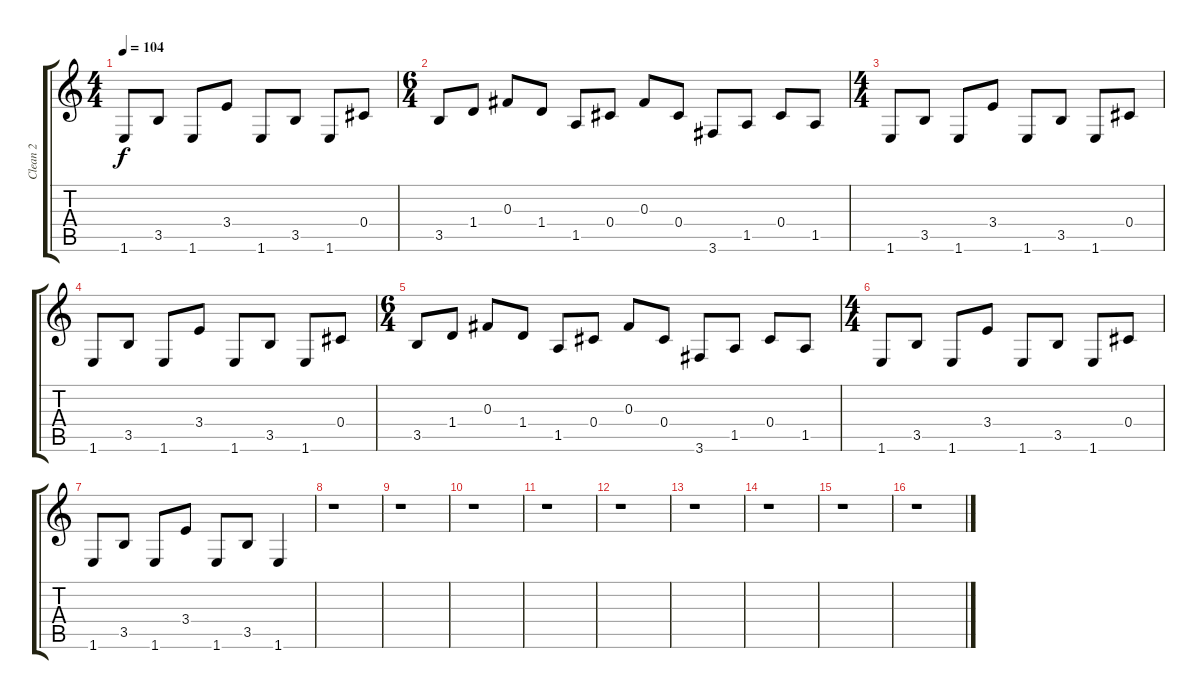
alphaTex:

\track ("Clean 2" "Clean 2") {instrument electricguitarclean}
\staff {score tabs}
\tuning (Eb4 Bb3 Gb3 Db3 Ab2 Eb2) {hide}
\ts (4 4)
\tempo 104
\clef g2
\ks c
1.6.8{dy f} 3.5.8 1.6.8 3.4.8 1.6.8 3.5.8 1.6.8 0.4.8 |
\ts (6 4)
3.5.8 1.4.8 0.3.8 1.4.8 1.5.8 0.4.8 0.3.8 0.4.8 3.6.8 1.5.8 0.4.8 1.5.8 |
\ts (4 4)
1.6.8 3.5.8 1.6.8 3.4.8 1.6.8 3.5.8 1.6.8 0.4.8 |
1.6.8 3.5.8 1.6.8 3.4.8 1.6.8 3.5.8 1.6.8 0.4.8 |
\ts (6 4)
3.5.8 1.4.8 0.3.8 1.4.8 1.5.8 0.4.8 0.3.8 0.4.8 3.6.8 1.5.8 0.4.8 1.5.8 |
\ts (4 4)
1.6.8 3.5.8 1.6.8 3.4.8 1.6.8 3.5.8 1.6.8 0.4.8 |
1.6.8 3.5.8 1.6.8 3.4.8 1.6.8 3.5.8 1.6.4 |
r.1 |
r.1 |
r.1 |
r.1 |
r.1 |
r.1 |
r.1 |
r.1 |
r.1
